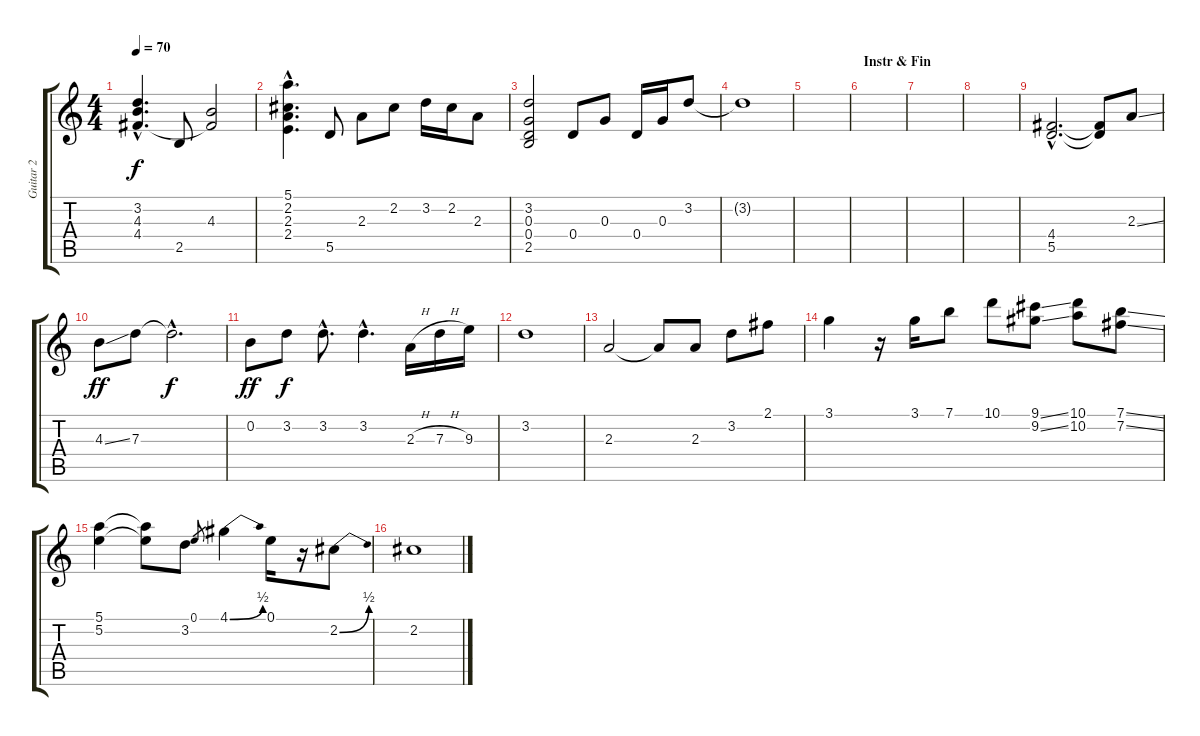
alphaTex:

\track ("Guitar 2" "Guitar 2") {instrument overdrivenguitar}
\staff {score tabs}
\tuning (E4 B3 G3 D3 A2 E2) {hide}
\ts (4 4)
\tempo 70
\clef g2
\ks c
(3.2{hac} 4.3{hac} 4.4{hac}).4{d dy f} 2.5.8 (4.3 4.4{t}).2 |
(5.1{hac} 2.2{hac} 2.3{hac} 2.4{hac}).4{d} 5.5.8 2.3.8 2.2.8 3.2.16 2.2.16 2.3.8 |
(3.2 0.3 0.4 2.5).2 0.4.8 0.3.8 0.4.16 0.3.16 3.2.8 |
3.2{t}.1{volume 0} |
|
\section ("" "Instr & Fin")
|
|
|
(4.4{hac} 5.5{hac}).2{d volume 8} (4.4{t} 5.5{t}).8 2.3{ss}.8 |
4.3{ss}.8{dy ff} 7.3.8 7.3{hac t}.2{d dy f} |
0.2.8{dy ff} 3.2.8{dy f} 3.2{hac}.8{d} 3.2{hac}.4{d} 2.3{h}.16 7.3{h}.16 9.3.16 |
3.2.1 |
2.3.2 2.3{t}.8 2.3.8 3.2.8 2.1.8 |
3.1.4 r.16 3.1.16 7.1.8 10.1.8 (9.1{ss} 9.2{ss}).8 (10.1 10.2).8 (7.1{ss} 7.2{ss}).8 |
(5.1 5.2).4 (5.1{t} 5.2{t}).8 3.2.8 0.1.8{gr} 4.1{be (bend 0 0 60 2)}.4 0.1.16 r.16 2.2{be (bend 0 0 60 2)}.8 |
2.2.1
